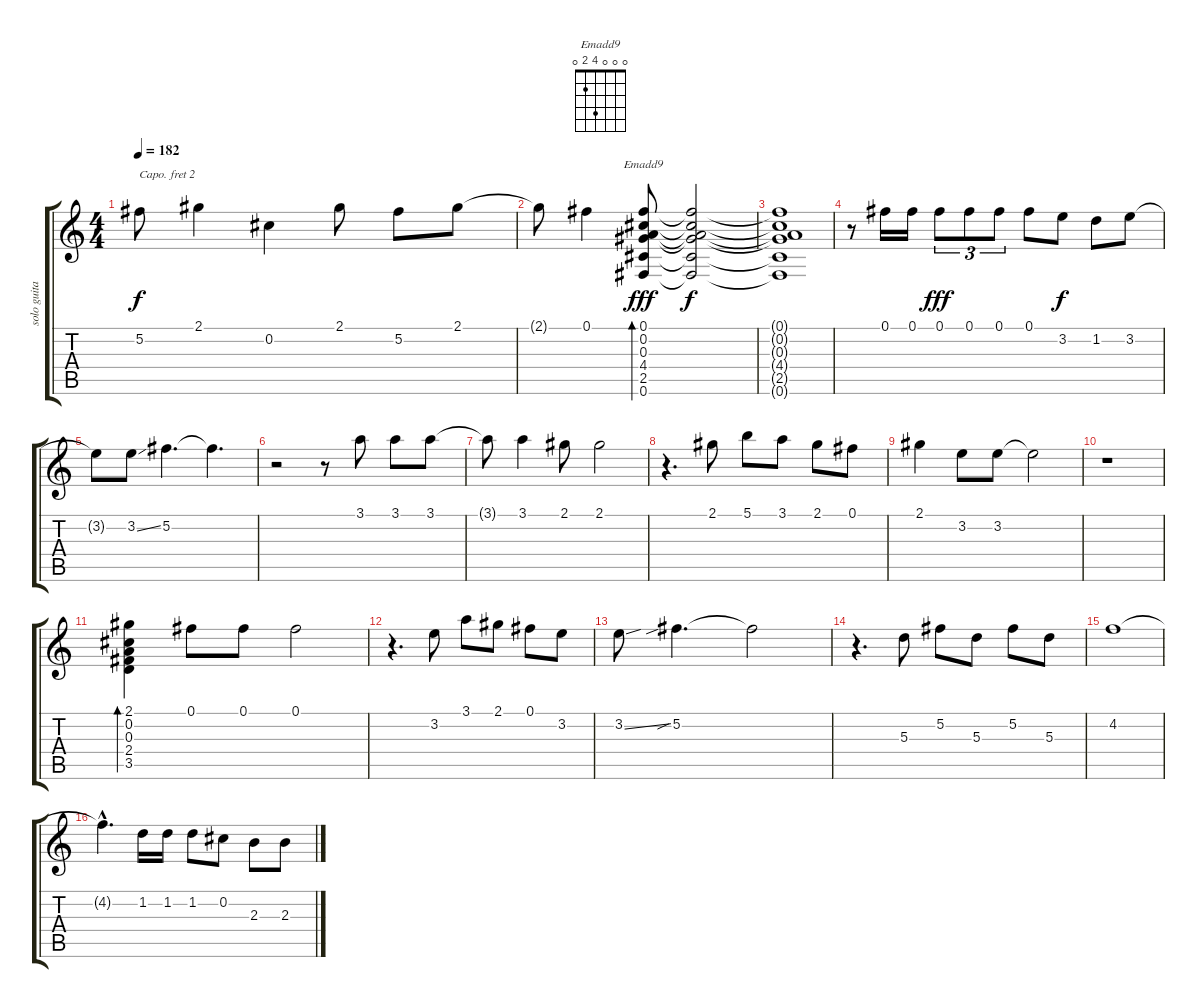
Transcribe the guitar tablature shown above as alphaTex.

\track ("solo guitar (Toninio)" "solo guita") {instrument acousticguitarnylon}
\staff {score tabs}
\capo 2
\tuning (E4 B3 G3 D3 A2 E2) {hide}
\chord ("Emadd9" 0 0 0 4 2 0)
\ts (4 4)
\tempo 182
\clef g2
\ks c
5.2{t}.8{dy f} 2.1.4 0.2.4 2.1.8 5.2.8 2.1.8 |
2.1{t}.8 0.1.4 (0.1 0.2 0.3 4.4 2.5 0.6).8{bd 480 ch "Emadd9" dy fff} (0.1{t} 0.2{t} 0.3{t} 4.4{t} 2.5{t} 0.6{t}).2{dy f} |
(0.1{t} 0.2{t} 0.3{t} 4.4{t} 2.5{t} 0.6{t}).1 |
r.8 0.1.16 0.1.16 0.1.8{tu (3 2) dy fff} 0.1.8{tu (3 2)} 0.1.8{tu (3 2)} 0.1.8 3.2.8{dy f} 1.2.8 3.2.8 |
3.2{t}.8 3.2{ss}.8 5.2.4{d} 5.2{t}.4{d} |
r.2 r.8 3.1.8 3.1.8 3.1.8 |
3.1{t}.8 3.1.4 2.1.8 2.1.2 |
r.4{d} 2.1.8 5.1.8 3.1.8 2.1.8 0.1.8 |
2.1.4 3.2.8 3.2.8 3.2{t}.2 |
r.1 |
(2.1 0.2 0.3 2.4 3.5).4{bd 480} 0.1.8 0.1.8 0.1.2 |
r.4{d} 3.2.8 3.1.8 2.1.8 0.1.8 3.2.8 |
3.2{ss}.8 5.2{sib}.4{d} 5.2{t}.2 |
r.4{d} 5.3.8 5.2.8 5.3.8 5.2.8 5.3.8 |
4.2.1 |
4.2{hac t}.4{d} 1.2.16 1.2.16 1.2.8 0.2.8 2.3.8 2.3.8
